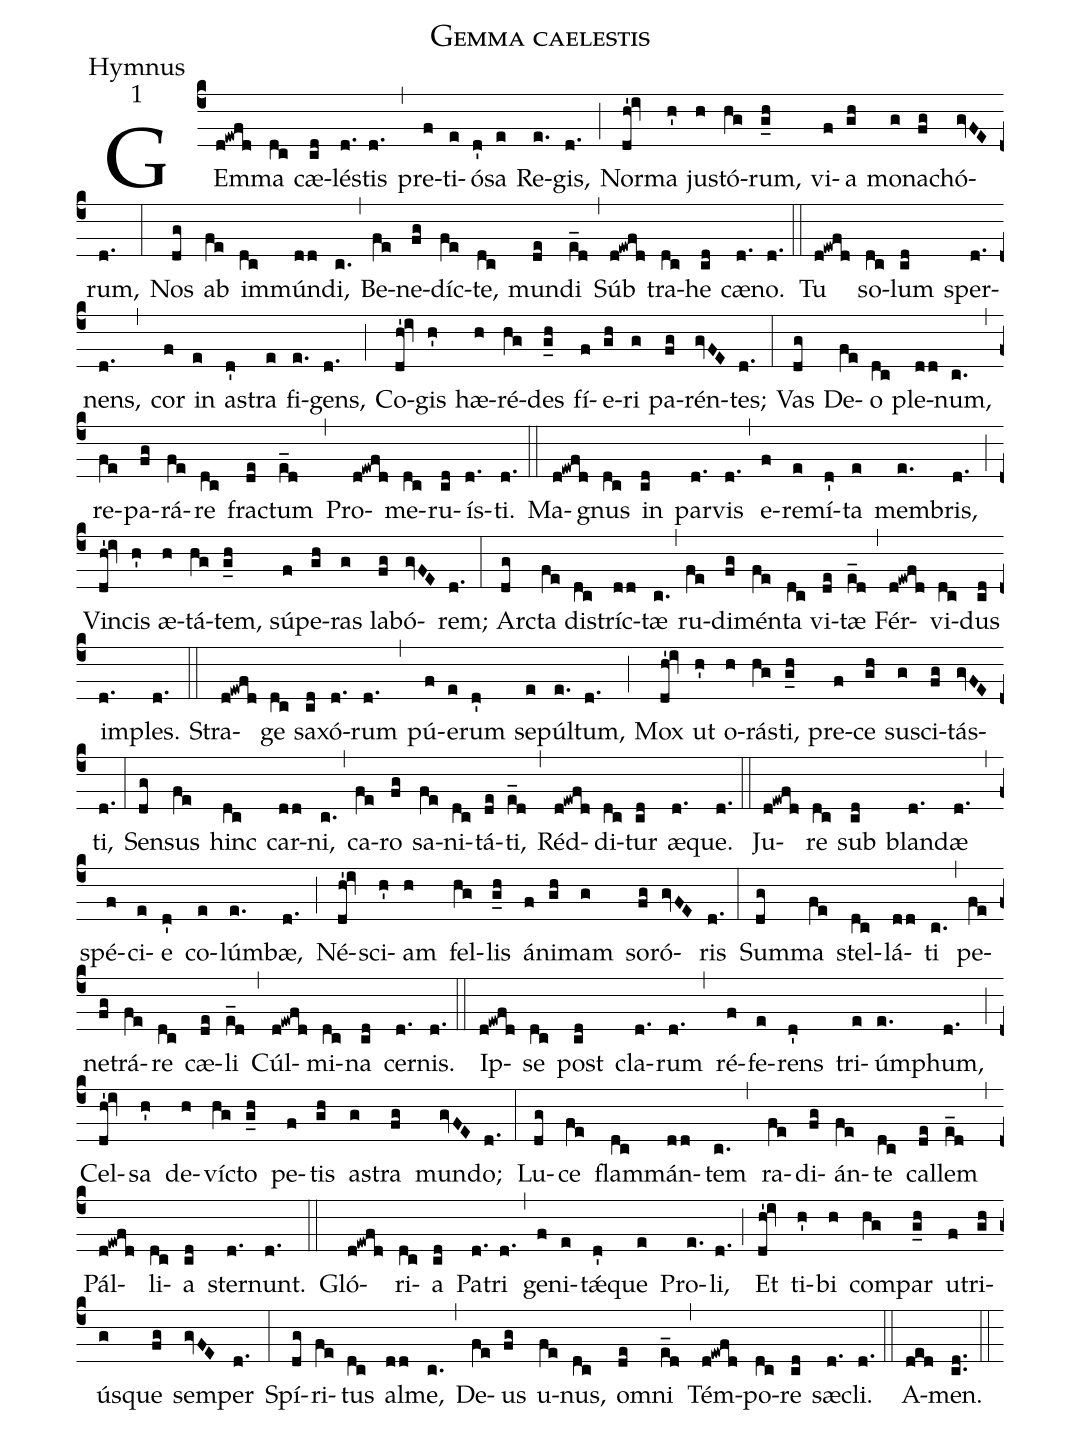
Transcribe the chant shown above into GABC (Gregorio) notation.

name:Gemma caelestis;
office-part:Hymnus;
mode:1;
%%
(c4) GEm(d!ewfd)ma(dc) cæ(cd)lés(d.)tis(d.) (,) pre(f)ti(e)ó(d')sa(e) Re(e.)gis,(d.) (;) Nor(dh'!iv)ma(h') jus(h)tó(hg)rum,(g_h) vi(f)a(gh) mo(g)na(fg)chó(gvFE)rum,(d.) (:) Nos(dg) ab(fe) im(dc)mú(dd)ndi,(c.) (,) Be(fe)ne(fg)díc(fe)te,(dc) mun(de)di(e_d) (,) Súb(d!ewfd) tra(dc)he(cd) cæ(d.)no.(d.) (::)
Tu(d!ewfd) so(dc)lum(cd) sper(d.)nens,(d.) (,) cor(f) in(e) as(d')tra(e) fi(e.)gens,(d.) (;) Co(dh'!iv)gis(h') hæ(h)ré(hg)des(g_h) fí(f)e(gh)ri(g) pa(fg)rén(gvFE)tes;(d.) (:) Vas(dg) De(fe)o(dc) ple(dd)num,(c.) (,) re(fe)pa(fg)rá(fe)re(dc) frac(de)tum(e_d) (,) Pro(d!ewfd)me(dc)ru(cd)ís(d.)ti.(d.) (::)

Ma(d!ewfd)gnus(dc) in(cd) par(d.)vis(d.) (,) e(f)re(e)mí(d')ta(e) mem(e.)bris,(d.) (;) Vin(dh'!iv)cis(h') æ(h)tá(hg)tem,(g_h) sú(f)pe(gh)ras(g) la(fg)bó(gvFE)rem;(d.) (:) Arc(dg)ta(fe) di(dc)stríc(dd)tæ(c.) (,) ru(fe)di(fg)mén(fe)ta(dc) vi(de)tæ(e_d) (,) Fér(d!ewfd)vi(dc)dus(cd) im(d.)ples.(d.) (::)

Stra(d!ewfd)ge(dc) sa(cd)xó(d.)rum(d.) (,) pú(f)e(e)rum(d') se(e)púl(e.)tum,(d.) (;) Mox(dh'!iv) ut(h') o(h)rás(hg)ti,(g_h) pre(f)ce(gh) su(g)sci(fg)tás(gvFE)ti,(d.) (:) Sen(dg)sus(fe) hinc(dc) car(dd)ni,(c.) (,) ca(fe)ro(fg) sa(fe)ni(dc)tá(de)ti,(e_d) (,) Réd(d!ewfd)di(dc)tur(cd) æ(d.)que.(d.) (::)

Ju(d!ewfd)re(dc) sub(cd) blan(d.)dæ(d.) (,) spé(f)ci(e)e(d') co(e)lúm(e.)bæ,(d.) (;) Né(dh'!iv)sci(h')am(h) fel(hg)lis(g_h) á(f)ni(gh)mam(g) so(fg)ró(gvFE)ris(d.) (:) Sum(dg)ma(fe) stel(dc)lá(dd)ti(c.) (,) pe(fe)ne(fg)trá(fe)re(dc) cæ(de)li(e_d) (,) Cúl(d!ewfd)mi(dc)na(cd) cer(d.)nis.(d.) (::)

Ip(d!ewfd)se(dc) post(cd) cla(d.)rum(d.) (,) ré(f)fe(e)rens(d') tri(e)úm(e.)phum,(d.) (;) Cel(dh'!iv)sa(h') de(h)víc(hg)to(g_h) pe(f)tis(gh) as(g)tra(fg) mun(gvFE)do;(d.) (:) Lu(dg)ce(fe) flam(dc)mán(dd)tem(c.) (,) ra(fe)di(fg)án(fe)te(dc) cal(de)lem(e_d) (,) Pál(d!ewfd)li(dc)a(cd) ster(d.)nunt.(d.) (::)

Gló(d!ewfd)ri(dc)a(cd) Pa(d.)tri(d.) (,) ge(f)ni(e)tǽ(d')que(e) Pro(e.)li,(d.) (;) Et(dh'!iv) ti(h')bi(h) com(hg)par(g_h) u(f)tri(gh)ús(g)que(fg) sem(gvFE)per(d.) (:) Spí(dg)ri(fe)tus(dc) al(dd)me,(c.) (,) De(fe)us(fg) u(fe)nus,(dc) om(de)ni(e_d) (,) Tém(d!ewfd)po(dc)re(cd) sæ(d.)cli.(d.) (::)
A(ded)men.(cd..) (::)
